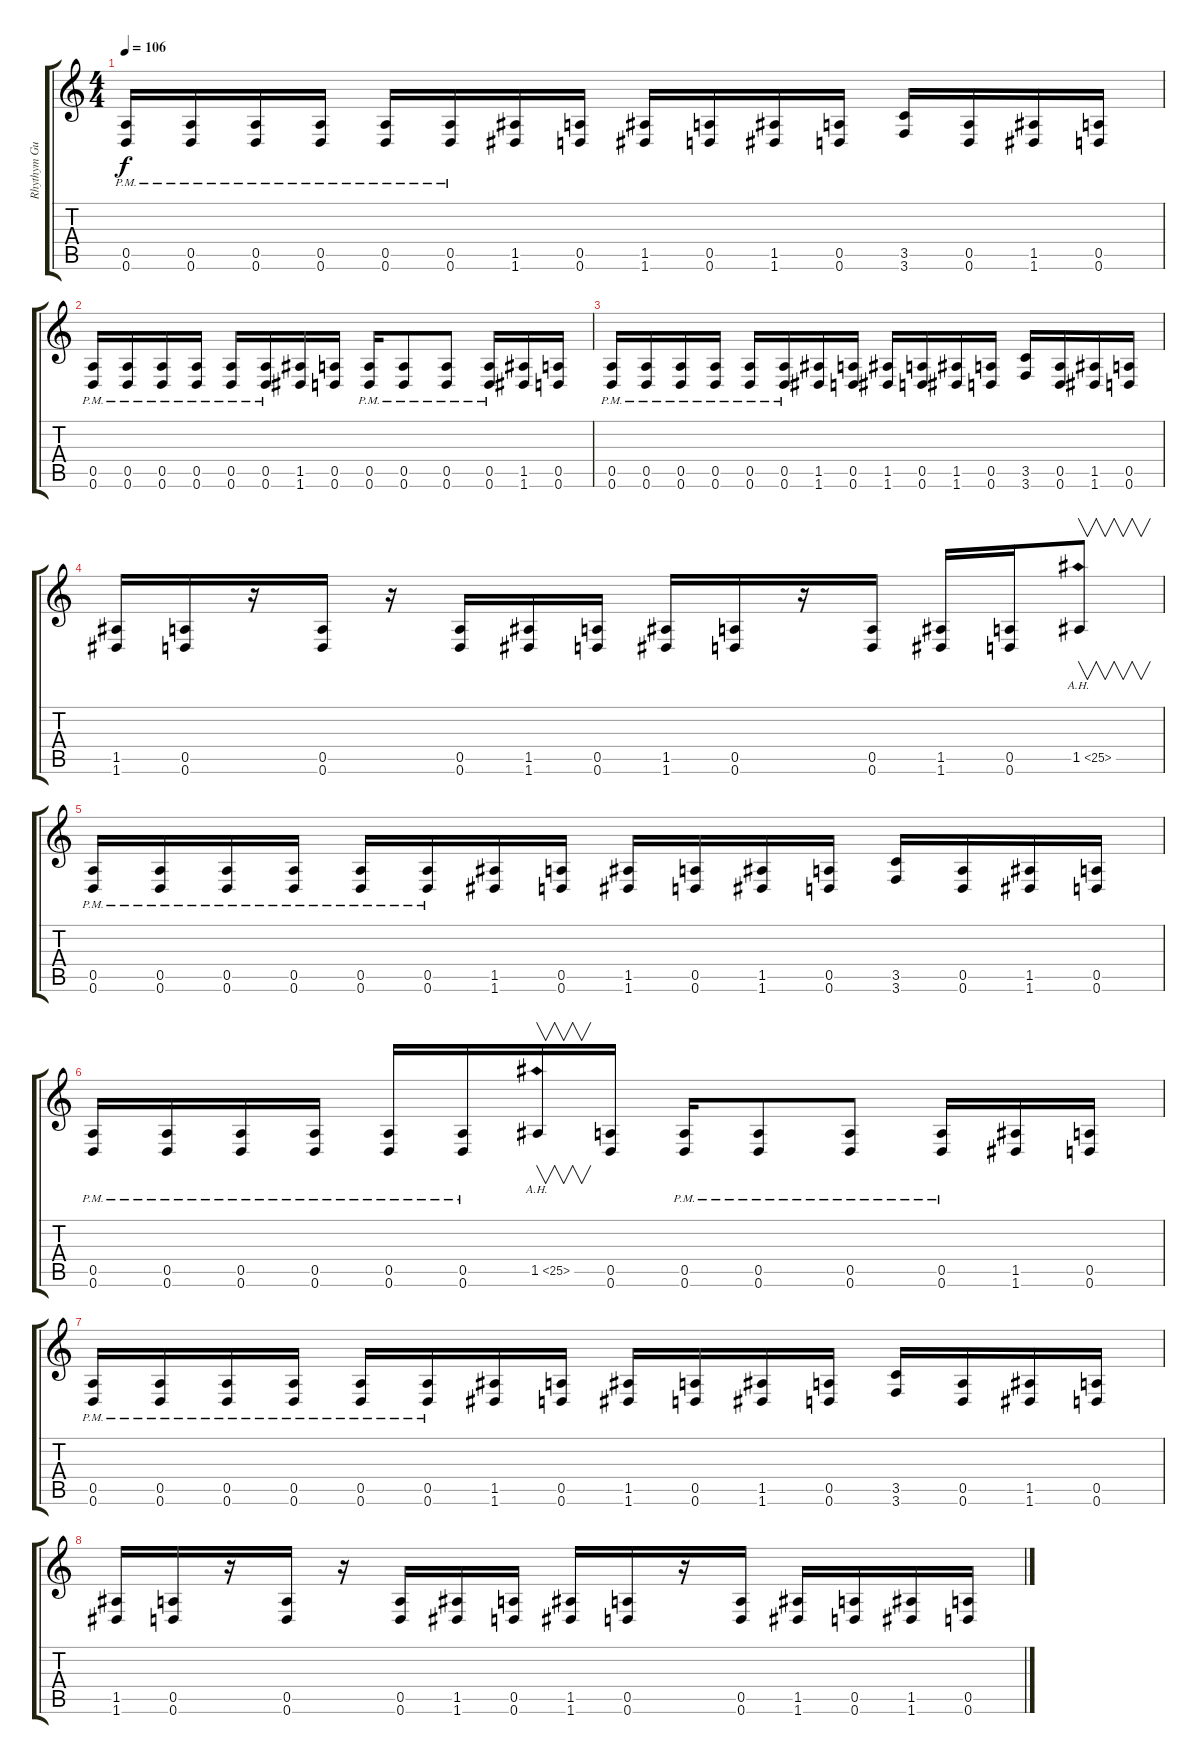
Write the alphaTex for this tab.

\track ("Rhythym Guitar" "Rhythym Gu") {instrument overdrivenguitar}
\staff {score tabs}
\tuning (E4 B3 G3 D3 A2 D2) {hide}
\ts (4 4)
\tempo 106
\clef g2
\ks c
(0.5{pm} 0.6{pm}).16{dy f volume 16 balance 8} (0.5{pm} 0.6{pm}).16 (0.5{pm} 0.6{pm}).16 (0.5{pm} 0.6{pm}).16 (0.5{pm} 0.6{pm}).16 (0.5{pm} 0.6{pm}).16 (1.5 1.6).16 (0.5 0.6).16 (1.5 1.6).16 (0.5 0.6).16 (1.5 1.6).16 (0.5 0.6).16 (3.5 3.6).16 (0.5 0.6).16 (1.5 1.6).16 (0.5 0.6).16 |
(0.5{pm} 0.6{pm}).16 (0.5{pm} 0.6{pm}).16 (0.5{pm} 0.6{pm}).16 (0.5{pm} 0.6{pm}).16 (0.5{pm} 0.6{pm}).16 (0.5{pm} 0.6{pm}).16 (1.5 1.6).16 (0.5 0.6).16 (0.5{pm} 0.6{pm}).16 (0.5{pm} 0.6{pm}).8 (0.5{pm} 0.6{pm}).8 (0.5{pm} 0.6{pm}).16 (1.5 1.6).16 (0.5 0.6).16 |
(0.5{pm} 0.6{pm}).16 (0.5{pm} 0.6{pm}).16 (0.5{pm} 0.6{pm}).16 (0.5{pm} 0.6{pm}).16 (0.5{pm} 0.6{pm}).16 (0.5{pm} 0.6{pm}).16 (1.5 1.6).16 (0.5 0.6).16 (1.5 1.6).16 (0.5 0.6).16 (1.5 1.6).16 (0.5 0.6).16 (3.5 3.6).16 (0.5 0.6).16 (1.5 1.6).16 (0.5 0.6).16 |
(1.5 1.6).16 (0.5 0.6).16 r.16 (0.5 0.6).16 r.16 (0.5 0.6).16 (1.5 1.6).16 (0.5 0.6).16 (1.5 1.6).16 (0.5 0.6).16 r.16 (0.5 0.6).16 (1.5 1.6).16 (0.5 0.6).16 1.5{ah 24}.8{v} |
(0.5{pm} 0.6{pm}).16 (0.5{pm} 0.6{pm}).16 (0.5{pm} 0.6{pm}).16 (0.5{pm} 0.6{pm}).16 (0.5{pm} 0.6{pm}).16 (0.5{pm} 0.6{pm}).16 (1.5 1.6).16 (0.5 0.6).16 (1.5 1.6).16 (0.5 0.6).16 (1.5 1.6).16 (0.5 0.6).16 (3.5 3.6).16 (0.5 0.6).16 (1.5 1.6).16 (0.5 0.6).16 |
(0.5{pm} 0.6{pm}).16 (0.5{pm} 0.6{pm}).16 (0.5{pm} 0.6{pm}).16 (0.5{pm} 0.6{pm}).16 (0.5{pm} 0.6{pm}).16 (0.5{pm} 0.6{pm}).16 1.5{ah 24}.16{v} (0.5 0.6).16 (0.5{pm} 0.6{pm}).16 (0.5{pm} 0.6{pm}).8 (0.5{pm} 0.6{pm}).8 (0.5{pm} 0.6{pm}).16 (1.5 1.6).16 (0.5 0.6).16 |
(0.5{pm} 0.6{pm}).16 (0.5{pm} 0.6{pm}).16 (0.5{pm} 0.6{pm}).16 (0.5{pm} 0.6{pm}).16 (0.5{pm} 0.6{pm}).16 (0.5{pm} 0.6{pm}).16 (1.5 1.6).16 (0.5 0.6).16 (1.5 1.6).16 (0.5 0.6).16 (1.5 1.6).16 (0.5 0.6).16 (3.5 3.6).16 (0.5 0.6).16 (1.5 1.6).16 (0.5 0.6).16 |
(1.5 1.6).16 (0.5 0.6).16 r.16 (0.5 0.6).16 r.16 (0.5 0.6).16 (1.5 1.6).16 (0.5 0.6).16 (1.5 1.6).16 (0.5 0.6).16 r.16 (0.5 0.6).16 (1.5 1.6).16 (0.5 0.6).16 (1.5 1.6).16 (0.5 0.6).16
